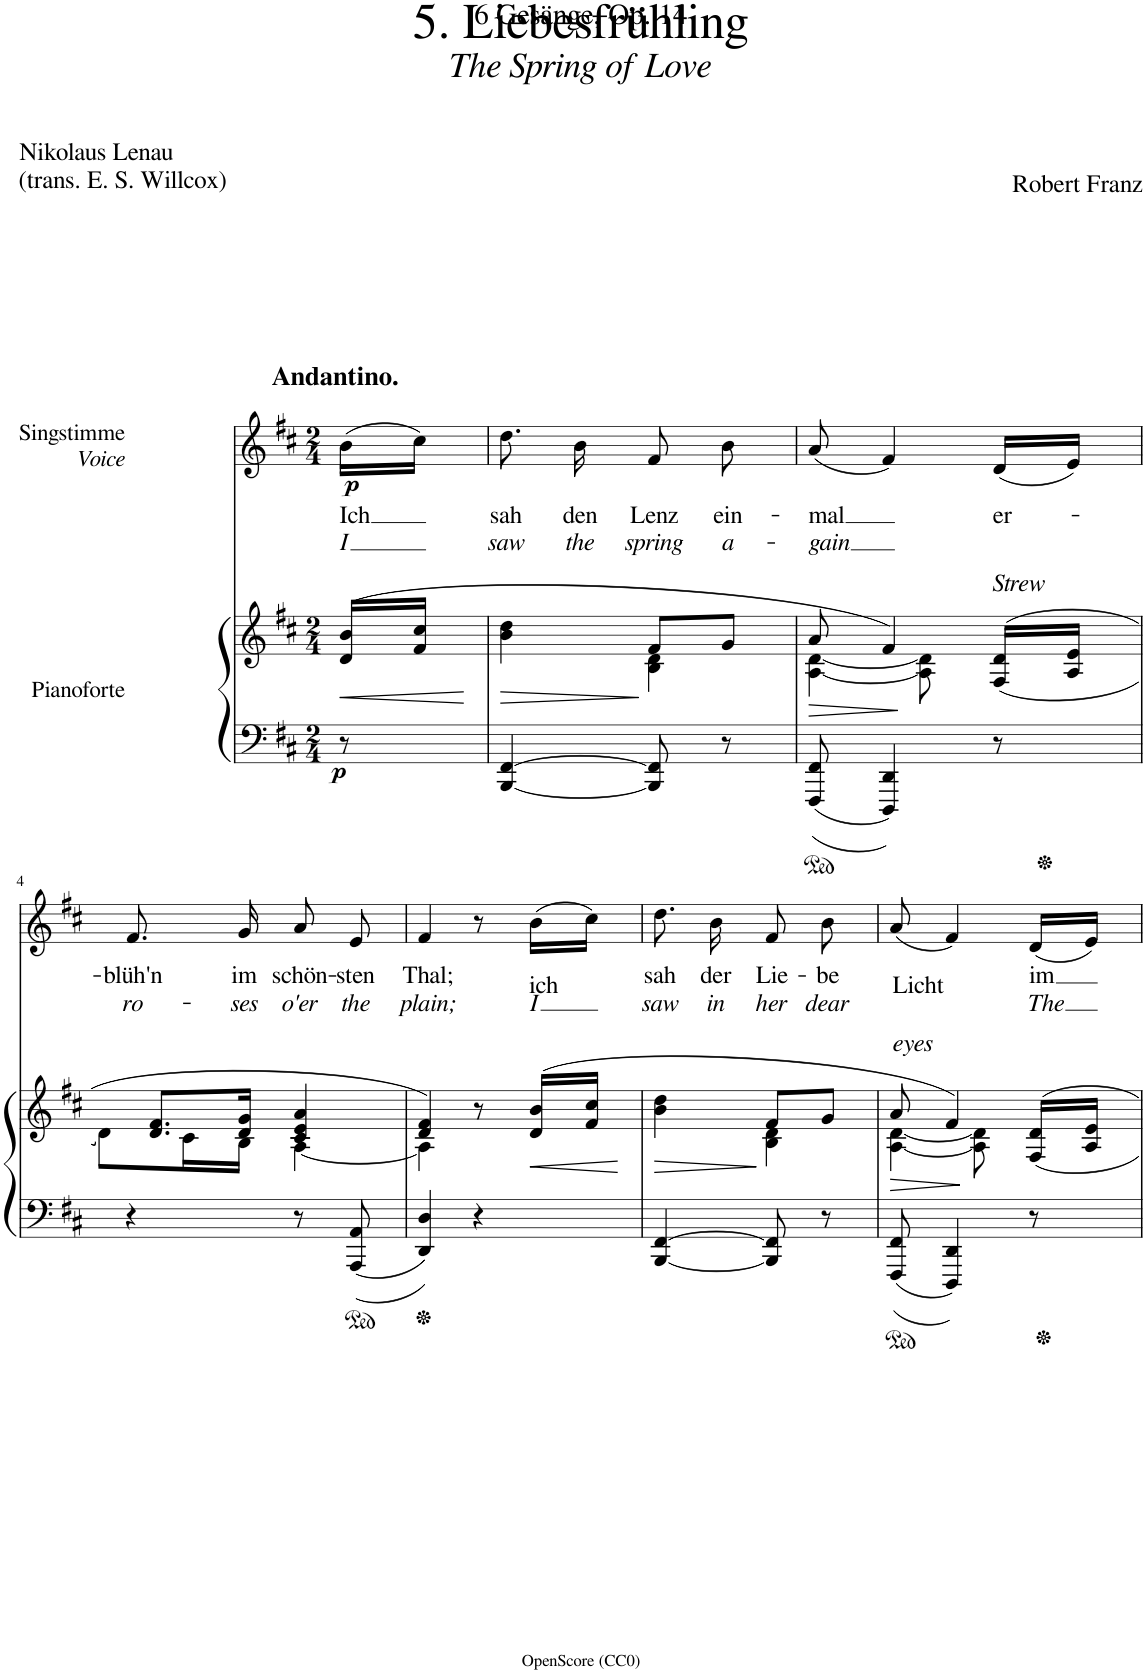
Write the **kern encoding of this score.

**kern	**kern	**dynam	**kern	**text	**text	**dynam
*part2	*part2	*part2	*part1	*part1	*part1	*part1
*staff3	*staff2	*staff2/3	*staff1	*staff1	*staff1	*staff1
*I"Pianoforte	*	*	*I"Singstimme Voice	*	*	*
*I'Pno	*	*	*	*	*	*
*clefF4	*clefG2	*	*clefG2	*	*	*
*k[f#c#]	*k[f#c#]	*	*k[f#c#]	*	*	*
*M2/4	*M2/4	*	*M2/4	*	*	*
=1	=1	=1	=1	=1	=1	=1
!	!	!	!LO:TX:a:B:t=Andantino.	!	!	!
!	!	!LO:HP:b	!	!LO:LY:b	!LO:LY:b	!
!	!	!LO:DY:n=1:b=2	!	!	!	!LO:DY:b
8r	(16d/ 16b/LL	< p	(16b\LL	Ich	I	p
.	16f#/ 16cc#/JJ	.	16cc#\JJ)	.	.	.
.	.	[	.	.	.	.
=2	=2	=2	=2	=2	=2	=2
!	!	!LO:HP:b	!	!LO:LY:b	!LO:LY:b	!
*	*^	*	*	*	*	*
[4BBB/ [4FF#/	4b\ 4dd\	4ryy	>	8.dd\	sah	saw	.
!	!	!	!	!	!LO:LY:b	!LO:LY:b	!
.	.	.	.	16b\	den	the	.
!	!	!	!	!	!LO:LY:b	!LO:LY:b	!
8BBB/] 8FF#/]	8f#/L	4B\ 4d\	]	8f#/	Lenz	spring	.
!	!	!	!	!	!LO:LY:b	!LO:LY:b	!
8r	8g/J	.	.	8b\	ein-	a-	.
=3	=3	=3	=3	=3	=3	=3	=3
!	!	!	!LO:HP:b	!	!LO:LY:b	!LO:LY:b	!
8FFF#/ 8FF#/	8a/	[4A\ [4d\	>	(8a/	-mal	-gain	.
4DDD/ 4DD/	4f#/)	.	.	4f#/)	.	.	.
.	.	8A\] 8d\]	.	.	.	.	.
!	!	!	!	!	!LO:LY:b	!LO:LY:b	!
8r	((16F#/ 16d/LL	8ryy	]	(16d/LL	er-	Strew	.
.	16A/ 16e/JJ	.	.	16e/JJ)	.	.	.
!!LO:LB:g=z
=4	=4	=4	=4	=4	=4	=4	=4
!	!	!	!	!	!LO:LY:b	!LO:LY:b	!
4r	8.d/ 8.f#/L	8d\L)	.	8.f#/	blüh'n	ro-	.
.	.	16c#\L	.	.	.	.	.
!	!	!	!	!	!LO:LY:b	!LO:LY:b	!
.	16d/ 16g/Jk	16B\JJ	.	16g/	im	-ses	.
!	!	!	!	!	!LO:LY:b	!LO:LY:b	!
8r	4c#/ 4e/ 4a/	[4A\	.	8a/	schön-	o'er	.
!	!	!	!	!	!LO:LY:b	!LO:LY:b	!
8AAA/ 8AA/	.	.	.	8e/	-sten	the	.
=5	=5	=5	=5	=5	=5	=5	=5
!	!	!	!	!	!LO:LY:b	!LO:LY:b	!
4DD/ 4D/	4d/ 4f#/)	4A\]	.	4f#/	Thal;	plain;	.
4r	8r	8ryy	.	8r	.	.	.
!	!	!	!LO:HP:b	!	!LO:LY:b	!LO:LY:b	!
.	(16d/ 16b/LL	8ryy	<	(16b\LL	ich	I	.
.	16f#/ 16cc#/JJ	.	.	16cc#\JJ)	.	.	.
*	*v	*v	*	*	*	*	*
.	.	[	.	.	.	.
=6	=6	=6	=6	=6	=6	=6
!	!	!LO:HP:b	!	!LO:LY:b	!LO:LY:b	!
*	*^	*	*	*	*	*
[4BBB/ [4FF#/	4b\ 4dd\	4ryy	>	8.dd\	sah	saw	.
!	!	!	!	!	!LO:LY:b	!LO:LY:b	!
.	.	.	.	16b\	der	in	.
!	!	!	!	!	!LO:LY:b	!LO:LY:b	!
8BBB/] 8FF#/]	8f#/L	4B\ 4d\	]	8f#/	Lie-	her	.
!	!	!	!	!	!LO:LY:b	!LO:LY:b	!
8r	8g/J	.	.	8b\	-be	dear	.
=7	=7	=7	=7	=7	=7	=7	=7
!	!	!	!LO:HP:b	!	!LO:LY:b	!LO:LY:b	!
8FFF#/ 8FF#/	8a/	[4A\ [4d\	>	(8a/	Licht	eyes	.
4DDD/ 4DD/	4f#/)	.	.	4f#/)	.	.	.
.	.	8A\] 8d\]	.	.	.	.	.
!	!	!	!	!	!LO:LY:b	!LO:LY:b	!
8r	16F#/ 16d/LL	8ryy	]	(16d/LL	im	The	.
.	16A/ 16e/JJ	.	.	16e/JJ)	.	.	.
*	*v	*v	*	*	*	*	*
=	=	=	=	=	=	=
*-	*-	*-	*-	*-	*-	*-
